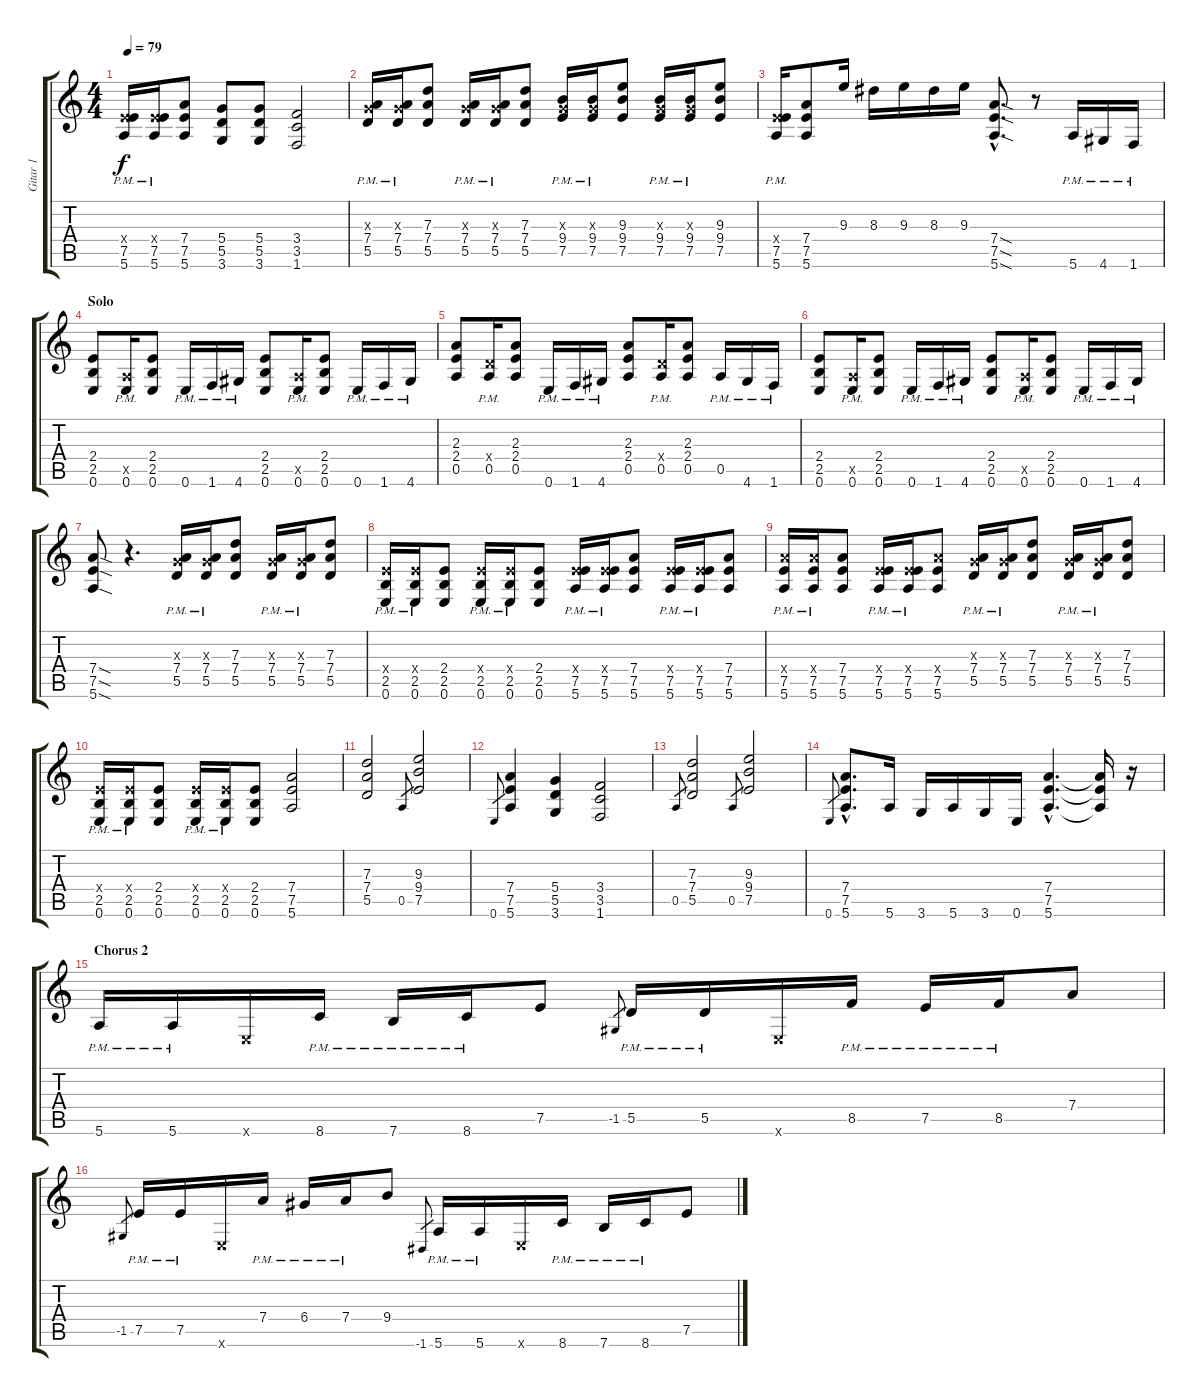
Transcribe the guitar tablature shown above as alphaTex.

\track ("Gitar 1" "Gitar 1") {instrument distortionguitar}
\staff {score tabs}
\tuning (E4 B3 G3 D3 A2 E2) {hide}
\ts (4 4)
\tempo 79
\clef g2
\ks c
(2.4{x} 7.5{pm} 5.6{pm}).16{dy f} (2.4{x} 7.5{pm} 5.6{pm}).16 (7.4 7.5 5.6).8 (5.4 5.5 3.6).8 (5.4 5.5 3.6).8 (3.4 3.5 1.6).2 |
(0.3{x} 7.4{pm} 5.5{pm}).16 (0.3{x} 7.4{pm} 5.5{pm}).16 (7.3 7.4 5.5).8 (0.3{x} 7.4{pm} 5.5{pm}).16 (0.3{x} 7.4{pm} 5.5{pm}).16 (7.3 7.4 5.5).8 (0.3{x} 9.4{pm} 7.5{pm}).16 (0.3{x} 9.4{pm} 7.5{pm}).16 (9.3 9.4 7.5).8 (0.3{x} 9.4{pm} 7.5{pm}).16 (0.3{x} 9.4{pm} 7.5{pm}).16 (9.3 9.4 7.5).8 |
(2.4{x} 7.5{pm} 5.6{pm}).16 (7.4 7.5 5.6).8 9.3.16 8.3.16 9.3.16 8.3.16 9.3.16 (7.4{sod hac} 7.5{sod hac} 5.6{sod hac}).8{d} r.8 5.6{pm}.16 4.6{pm}.16 1.6{pm}.16 |
\section ("" "Solo")
(2.4 2.5 0.6).8 (0.5{x} 0.6{pm}).16 (2.4 2.5 0.6).8 0.6{pm}.16 1.6{pm}.16 4.6{pm}.16 (2.4 2.5 0.6).8 (0.5{x} 0.6{pm}).16 (2.4 2.5 0.6).8 0.6{pm}.16 1.6{pm}.16 4.6{pm}.16 |
(2.3 2.4 0.5).8 (0.4{x} 0.5{pm}).16 (2.3 2.4 0.5).8 0.6{pm}.16 1.6{pm}.16 4.6{pm}.16 (2.3 2.4 0.5).8 (0.4{x} 0.5{pm}).16 (2.3 2.4 0.5).8 0.5{pm}.16 4.6{pm}.16 1.6{pm}.16 |
(2.4 2.5 0.6).8 (0.5{x} 0.6{pm}).16 (2.4 2.5 0.6).8 0.6{pm}.16 1.6{pm}.16 4.6{pm}.16 (2.4 2.5 0.6).8 (0.5{x} 0.6{pm}).16 (2.4 2.5 0.6).8 0.6{pm}.16 1.6{pm}.16 4.6{pm}.16 |
(7.4{sod} 7.5{sod} 5.6{sod}).8 r.4{d} (0.3{x} 7.4{pm} 5.5{pm}).16 (0.3{x} 7.4{pm} 5.5{pm}).16 (7.3 7.4 5.5).8 (0.3{x} 7.4{pm} 5.5{pm}).16 (0.3{x} 7.4{pm} 5.5{pm}).16 (7.3 7.4 5.5).8 |
(2.4{x} 2.5{pm} 0.6{pm}).16 (2.4{x} 2.5{pm} 0.6{pm}).16 (2.4 2.5 0.6).8 (2.4{x} 2.5{pm} 0.6{pm}).16 (2.4{x} 2.5{pm} 0.6{pm}).16 (2.4 2.5 0.6).8 (2.4{x} 7.5{pm} 5.6{pm}).16 (2.4{x} 7.5{pm} 5.6{pm}).16 (7.4 7.5 5.6).8 (2.4{x} 7.5{pm} 5.6{pm}).16 (2.4{x} 7.5{pm} 5.6{pm}).16 (7.4 7.5 5.6).8 |
(7.4{x} 7.5{pm} 5.6{pm}).16 (7.4{x} 7.5{pm} 5.6{pm}).16 (7.4 7.5 5.6).8 (2.4{x} 7.5{pm} 5.6{pm}).16 (2.4{x} 7.5{pm} 5.6{pm}).16 (7.4{x} 7.5 5.6).8 (0.3{x} 7.4{pm} 5.5{pm}).16 (0.3{x} 7.4{pm} 5.5{pm}).16 (7.3 7.4 5.5).8 (0.3{x} 7.4{pm} 5.5{pm}).16 (0.3{x} 7.4{pm} 5.5{pm}).16 (7.3 7.4 5.5).8 |
(2.4{x} 2.5{pm} 0.6{pm}).16 (2.4{x} 2.5{pm} 0.6{pm}).16 (2.4 2.5 0.6).8 (2.4{x} 2.5{pm} 0.6{pm}).16 (2.4{x} 2.5{pm} 0.6{pm}).16 (2.4 2.5 0.6).8 (7.4 7.5 5.6).2 |
\section ("" "")
(7.3 7.4 5.5).2 0.5.8{gr} (9.3 9.4 7.5).2 |
0.6.8{gr} (7.4 7.5 5.6).4 (5.4 5.5 3.6).4 (3.4 3.5 1.6).2 |
0.5.8{gr} (7.3 7.4 5.5).2 0.5.8{gr} (9.3 9.4 7.5).2 |
0.6.8{gr} (7.4{hac} 7.5{hac} 5.6{hac}).8{d} 5.6.16 3.6.16 5.6.16 3.6.16 0.6.16 (7.4{hac} 7.5{hac} 5.6{hac}).4{d} (7.4{t} 7.5{t} 5.6{t}).16 r.16 |
\section ("" "Chorus 2")
5.6{pm}.16 5.6{pm}.16 0.6{x}.16 8.6{pm}.16 7.6{pm}.16 8.6{pm}.16 7.5.8 -1.5.8{gr} 5.5{pm}.16 5.5{pm}.16 0.6{x}.16 8.5{pm}.16 7.5{pm}.16 8.5{pm}.16 7.4.8 |
-1.5.8{gr} 7.5{pm}.16 7.5{pm}.16 0.6{x}.16 7.4{pm}.16 6.4{pm}.16 7.4{pm}.16 9.4.8 -1.6.8{gr} 5.6{pm}.16 5.6{pm}.16 0.6{x}.16 8.6{pm}.16 7.6{pm}.16 8.6{pm}.16 7.5.8
